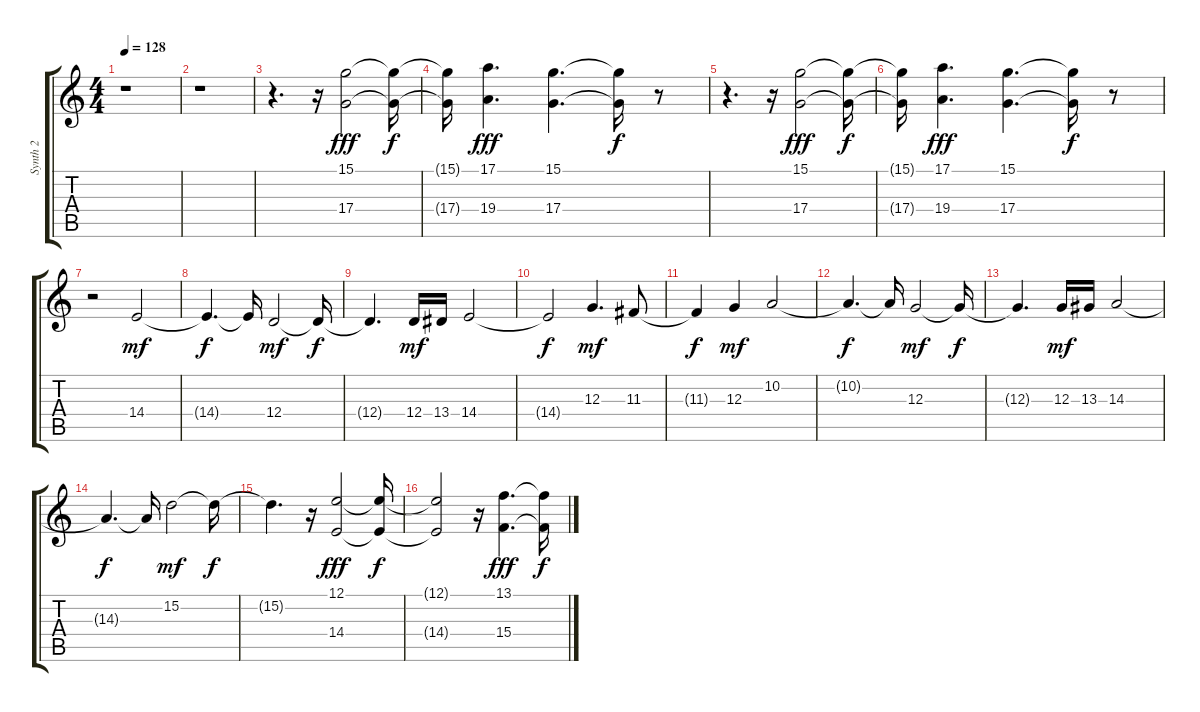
\track ("Synth 2                             " "Synth 2   ") {instrument pad8sweep}
\staff {score tabs}
\tuning (E4 B3 G3 D3 A2 E2) {hide}
\ts (4 4)
\tempo 128
\clef g2
\ks c
r.1{dy f} |
r.1 |
r.4{d} r.16 (15.1 17.4).2{dy fff volume 7 instrument orchestrahit} (15.1{t} 17.4{t}).16{dy f} |
(15.1{t} 17.4{t}).16 (17.1 19.4).4{d dy fff volume 4} (15.1 17.4).4{d volume 7} (15.1{t} 17.4{t}).16{dy f} r.8 |
r.4{d} r.16 (15.1 17.4).2{dy fff volume 7} (15.1{t} 17.4{t}).16{dy f} |
(15.1{t} 17.4{t}).16 (17.1 19.4).4{d dy fff volume 4} (15.1 17.4).4{d volume 7} (15.1{t} 17.4{t}).16{dy f} r.8 |
r.2 14.4.2{dy mf volume 9 instrument stringensemble1} |
14.4{t}.4{d dy f} 14.4{t}.16 12.4.2{dy mf} 12.4{t}.16{dy f} |
12.4{t}.4{d} 12.4.16{dy mf} 13.4.16 14.4.2 |
14.4{t}.2{dy f} 12.3.4{d dy mf} 11.3.8 |
11.3{t}.4{dy f} 12.3.4{dy mf} 10.2.2 |
10.2{t}.4{d dy f} 10.2{t}.16 12.3.2{dy mf} 12.3{t}.16{dy f} |
12.3{t}.4{d} 12.3.16{dy mf} 13.3.16 14.3.2 |
14.3{t}.4{d dy f} 14.3{t}.16 15.2.2{dy mf} 15.2{t}.16{dy f} |
15.2{t}.4{d} r.16 (12.1 14.4).2{dy fff volume 7 instrument orchestrahit} (12.1{t} 14.4{t}).16{dy f} |
(12.1{t} 14.4{t}).2 r.16 (13.1 15.4).4{d dy fff volume 4} (13.1{t} 15.4{t}).16{dy f}
